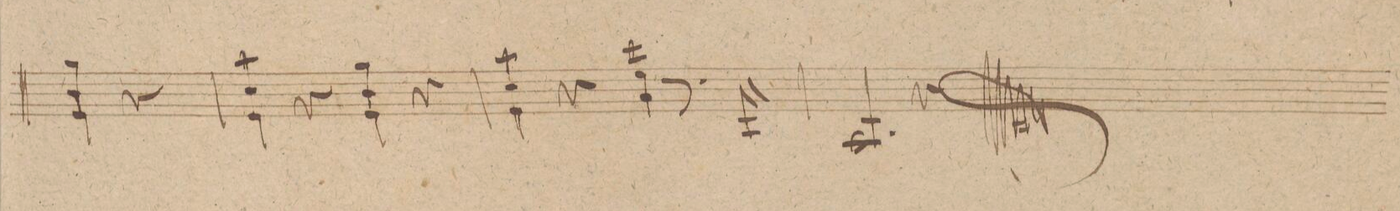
**kern	**dynam
*I"Violino. 1mo	*
*clefG2	*
*k[f#c#g#]	*
*met(c|)	*
*M2/2	*
4gg# 4b 4e\	.
4r	.
=91	=91
4aa 4cc# 4e\	.
4r	.
4gg# 4b 4e\	.
4r	.
=92	=92
4aa 4cc# 4e\	.
4r	.
4ccc# 4ee 4a\	.
8.r	.
16A/	.
=93	=93
2.A/	.
4r	.
==	==
*-	*-
